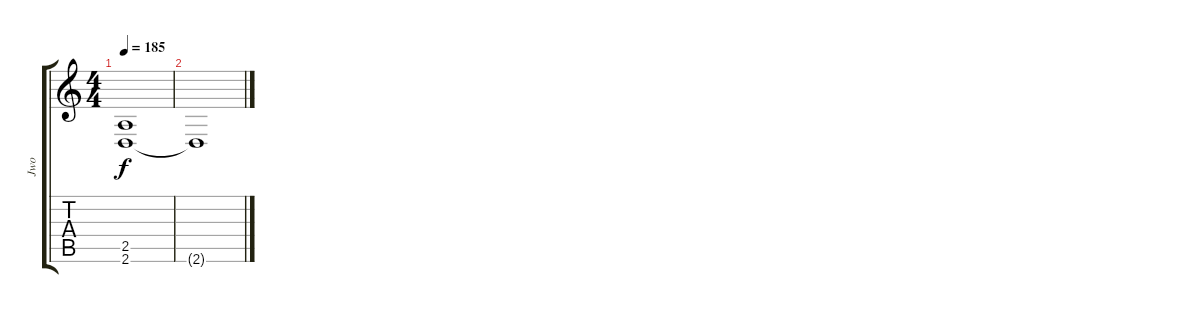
\track ("Jwo" "Jwo") {instrument distortionguitar}
\staff {score tabs}
\tuning (D4 A3 F3 C3 G2 C2) {hide}
\ts (4 4)
\tempo 185
\clef g2
\ks c
(2.5{t} 2.6{t}).1{dy f} |
2.6{t}.1
